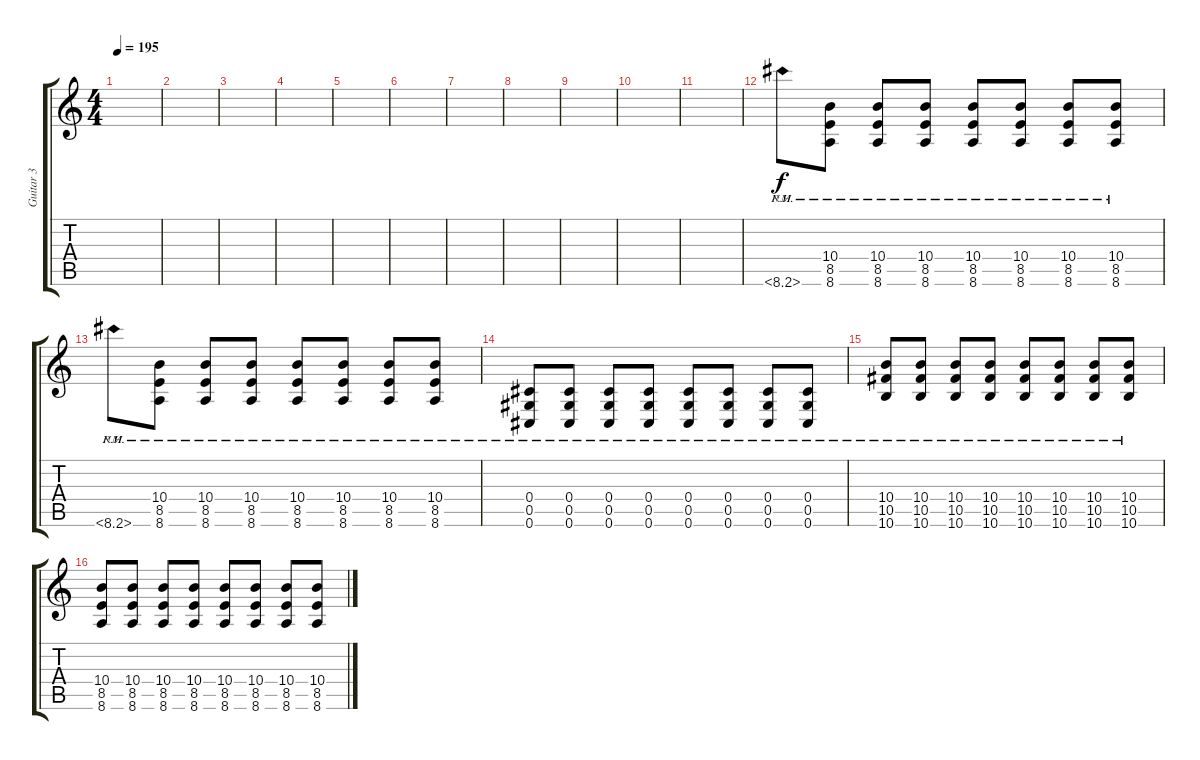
\track ("Guitar 3" "Guitar 3") {instrument overdrivenguitar}
\staff {score tabs}
\tuning (Eb4 Bb3 Gb3 Db3 Ab2 Db2) {hide}
\ts (4 4)
\tempo 195
\clef g2
\ks c
|
|
|
|
|
|
|
|
|
|
|
8.6{nh pm}.8 (10.4 8.5 8.6{pm}).8 (10.4 8.5 8.6{pm}).8 (10.4 8.5 8.6{pm}).8 (10.4 8.5 8.6{pm}).8 (10.4 8.5 8.6{pm}).8 (10.4 8.5 8.6{pm}).8 (10.4 8.5 8.6{pm}).8 |
8.6{nh pm}.8 (10.4{pm} 8.5 8.6).8 (10.4{pm} 8.5 8.6).8 (10.4{pm} 8.5 8.6).8 (10.4{pm} 8.5 8.6).8 (10.4{pm} 8.5 8.6).8 (10.4{pm} 8.5 8.6).8 (10.4{pm} 8.5 8.6).8 |
(0.4{pm} 0.5 0.6).8 (0.4{pm} 0.5 0.6).8 (0.4{pm} 0.5 0.6).8 (0.4{pm} 0.5 0.6).8 (0.4{pm} 0.5 0.6).8 (0.4{pm} 0.5 0.6).8 (0.4{pm} 0.5 0.6).8 (0.4{pm} 0.5 0.6).8 |
(10.4 10.5 10.6{pm}).8 (10.4 10.5 10.6{pm}).8 (10.4 10.5 10.6{pm}).8 (10.4 10.5 10.6{pm}).8 (10.4 10.5 10.6{pm}).8 (10.4 10.5 10.6{pm}).8 (10.4 10.5 10.6{pm}).8 (10.4 10.5 10.6{pm}).8 |
(10.4 8.5 8.6).8 (10.4 8.5 8.6).8 (10.4 8.5 8.6).8 (10.4 8.5 8.6).8 (10.4 8.5 8.6).8 (10.4 8.5 8.6).8 (10.4 8.5 8.6).8 (10.4 8.5 8.6).8
